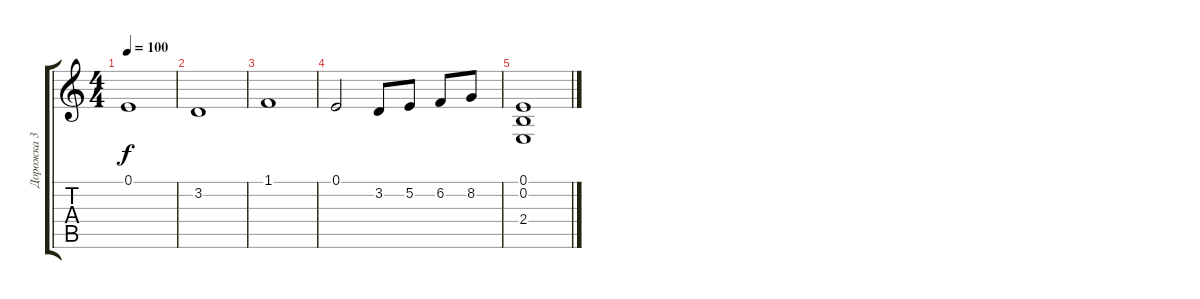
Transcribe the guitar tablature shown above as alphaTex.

\track ("Дорожка 3" "Дорожка 3") {instrument stringensemble1}
\staff {score tabs}
\tuning (E4 B3 G3 D3 A2 E2) {hide}
\ts (4 4)
\tempo 100
\clef g2
\ks c
0.1.1{dy f} |
3.2.1 |
1.1.1 |
0.1.2 3.2.8 5.2.8 6.2.8 8.2.8 |
(0.1 0.2 2.4).1{volume 0}
